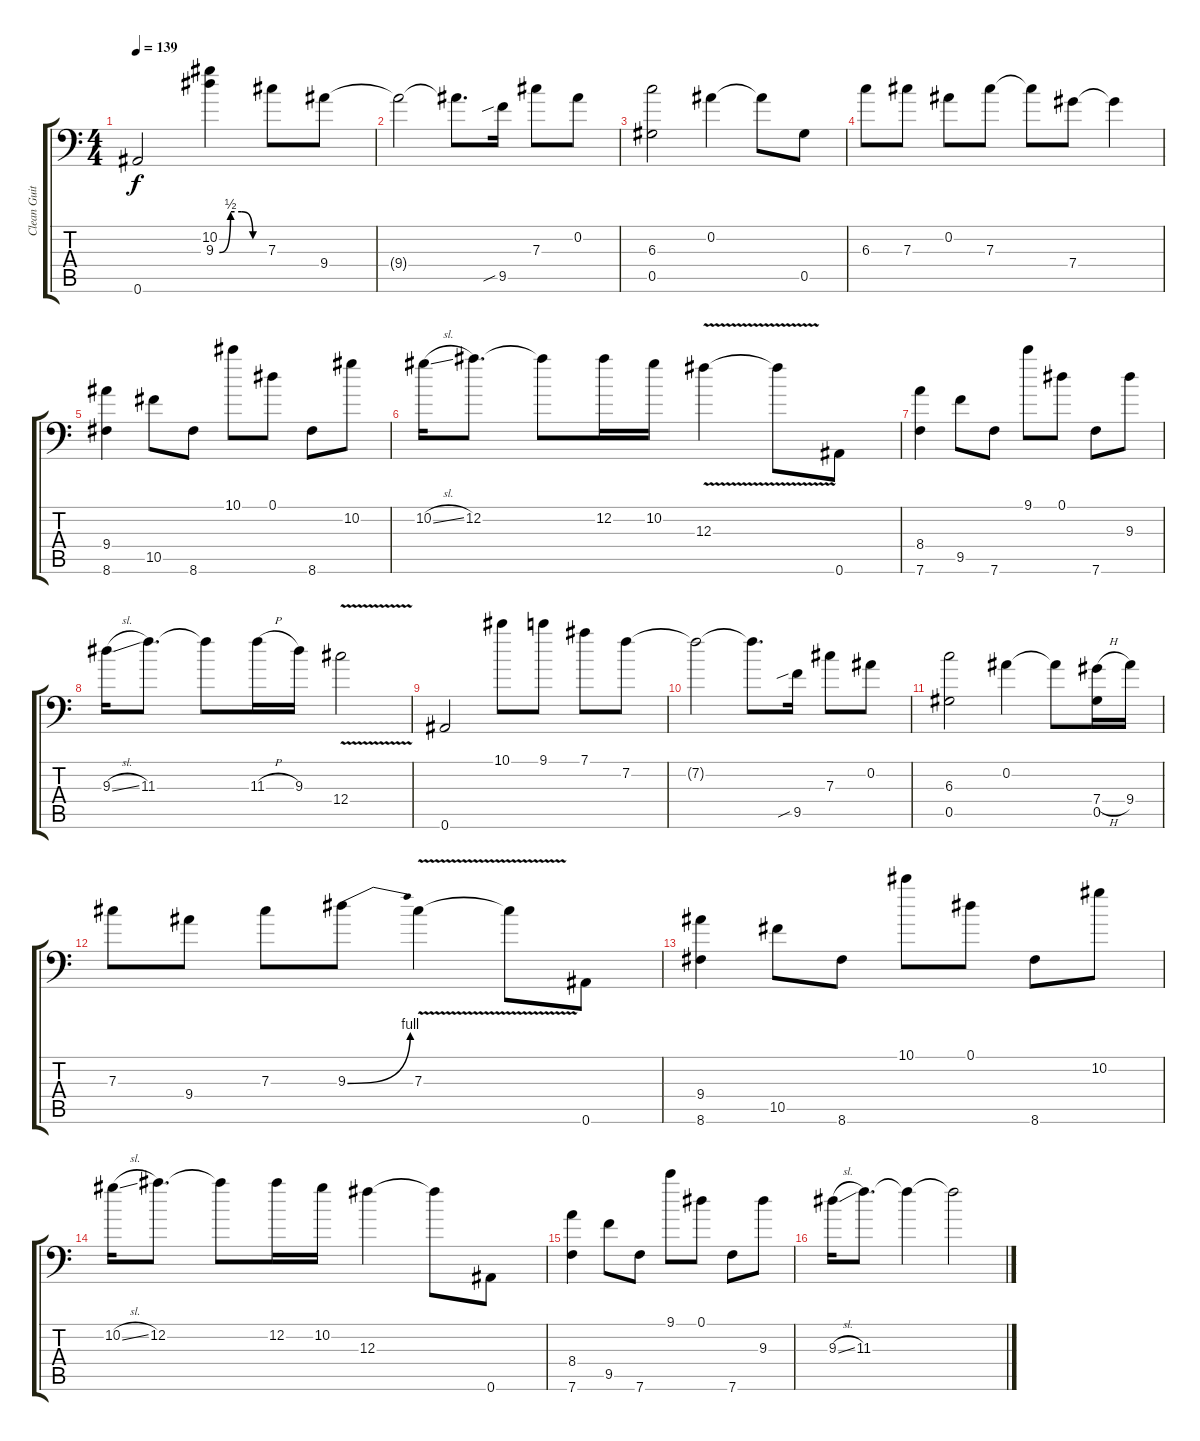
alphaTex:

\track ("Clean Guitar" "Clean Guit") {instrument electricguitarjazz}
\staff {score tabs}
\tuning (Eb4 Bb3 Gb3 Db3 Ab2 Bb1) {hide}
\ts (4 4)
\tempo 139
\clef f4
\ks c
0.6.2{dy f instrument electricguitarjazz} (10.2 9.3{be (custom 0 0 15 2 30 2 45 0 60 0)}).4 7.3.8 9.4.8 |
9.4{t}.2 9.4{t}.8{d} 9.5{sib}.16 7.3.8 0.2.8 |
(6.3 0.5).2 0.2.4 0.2{t}.8 0.5.8 |
6.3.8 7.3.8 0.2.8 7.3.8 7.3{t}.8 7.4.8 7.4{t}.4{txt ""} |
(9.4 8.6).4 10.5.8 8.6.8 10.1.8 0.1.8 8.6.8 10.2.8 |
10.2{sl}.16 12.2.8{d} 12.2{t}.8 12.2.16 10.2.16 12.3{v}.4 12.3{t}.8 0.6.8 |
(8.4 7.6).4 9.5.8 7.6.8 9.1.8 0.1.8 7.6.8 9.3.8 |
9.3{sl}.16 11.3.8{d} 11.3{t}.8 11.3{h}.16 9.3.16 12.4{v}.2 |
0.6.2 10.1.8 9.1.8 7.1.8 7.2.8 |
7.2{t}.2 7.2{t}.8{d} 9.5{sib}.16 7.3.8 0.2.8 |
(6.3 0.5).2 0.2.4 0.2{t}.8 (7.4{h} 0.5).16 9.4.16 |
7.3.8 9.4.8 7.3.8 9.3{be (bend 0 0 60 4)}.8 7.3{v}.4 7.3{t}.8 0.6.8 |
(9.4 8.6).4 10.5.8 8.6.8 10.1.8 0.1.8 8.6.8 10.2.8 |
10.2{sl}.16 12.2.8{d} 12.2{t}.8 12.2.16 10.2.16 12.3.4 12.3{t}.8 0.6.8 |
(8.4 7.6).4 9.5.8 7.6.8 9.1.8 0.1.8 7.6.8 9.3.8 |
9.3{sl}.16 11.3.8{d} 11.3{t}.4 11.3{t}.2
